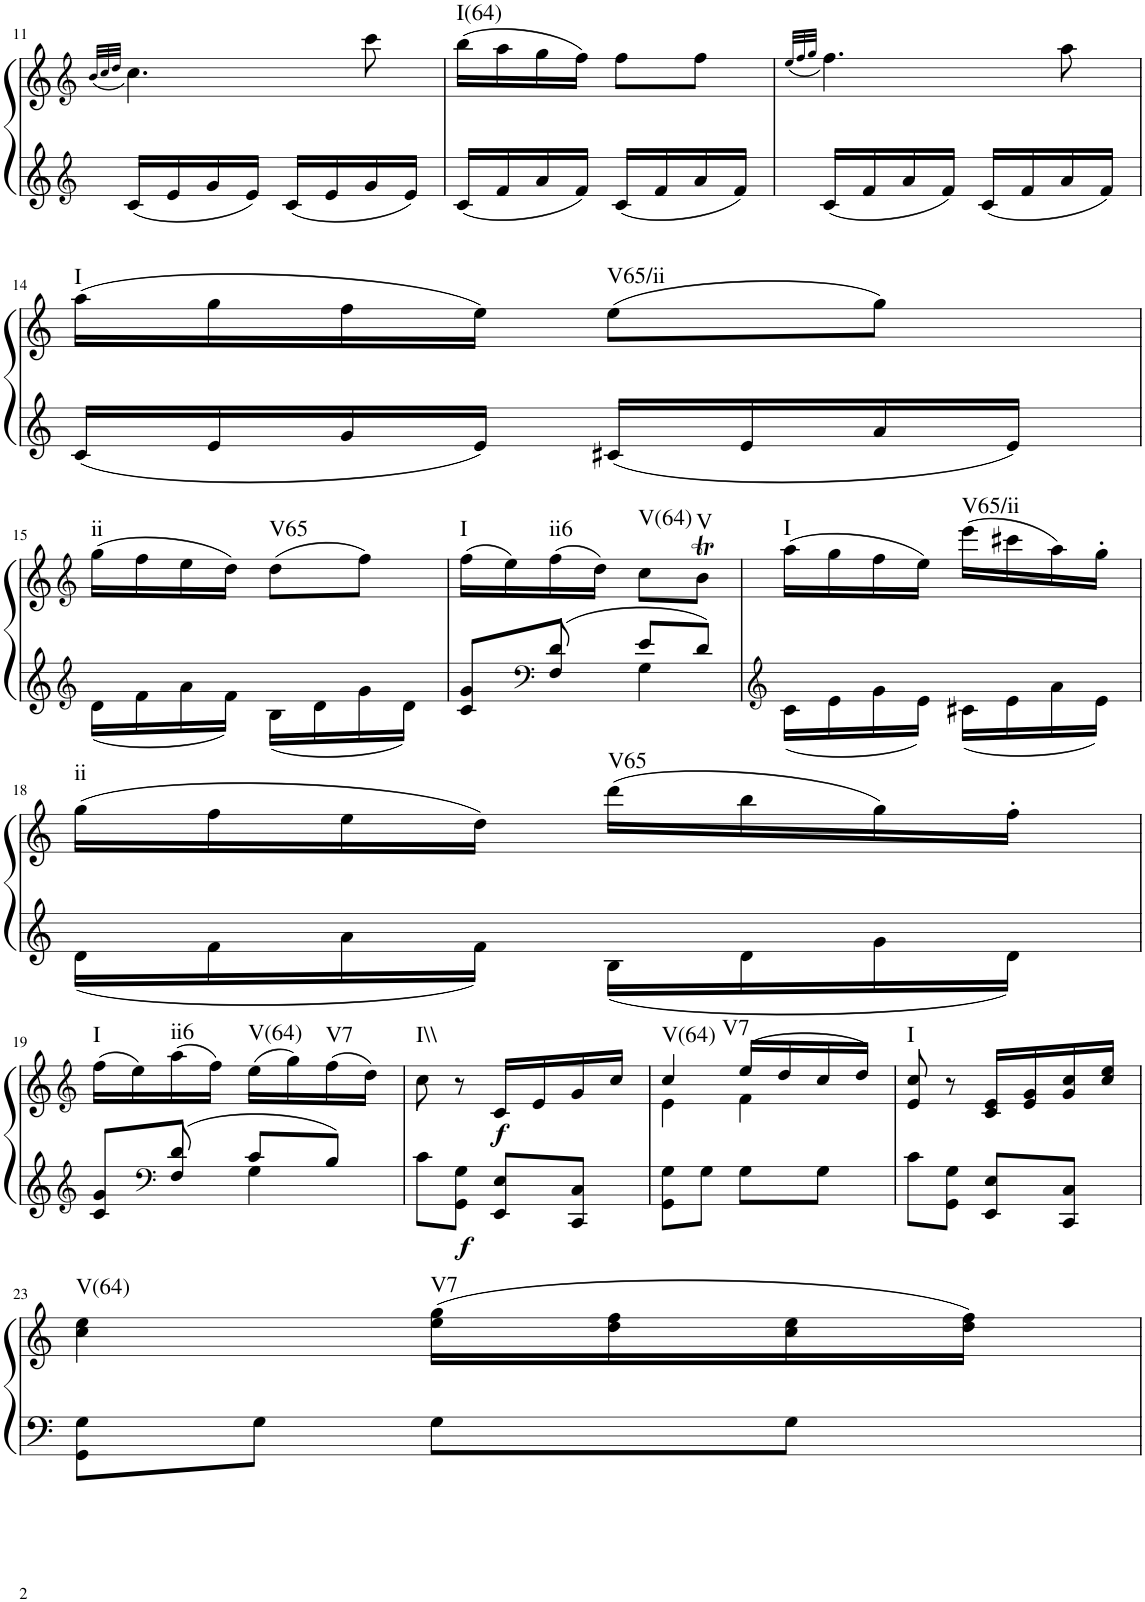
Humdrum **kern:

**kern	**kern	**dynam	**harte
*part1	*part1	*part1	*part1
*staff2	*staff1	*staff1/2	*
*I"Klavier linke Hand	*	*	*
!!LO:PB:g=z
*clefG2	*clefG2	*	*
*k[]	*k[]	*	*
*M2/4	*M2/4	*	*
=11	=11	=11	=11
.	(32qb/LLL	.	.
.	32qcc/	.	.
.	32qdd/JJJ	.	.
16c/LL	4.cc\)	.	.
16e/	.	.	.
16g/	.	.	.
16e/JJ	.	.	.
16c/LL	.	.	.
16e/	.	.	.
16g/	8ccc\	.	.
16e/JJ	.	.	.
=12	=12	=12	=12
!	!	!	!LO:H:kt=I(64)
16c/LL	(16bb\LL	.	N
16f/	16aa\	.	.
16a/	16gg\	.	.
16f/JJ	16ff\JJ)	.	.
16c/LL	8ff\L	.	.
16f/	.	.	.
16a/	8ff\J	.	.
16f/JJ	.	.	.
=13	=13	=13	=13
.	(32qee/LLL	.	.
.	32qff/	.	.
.	32qgg/JJJ	.	.
16c/LL	4.ff\)	.	.
16f/	.	.	.
16a/	.	.	.
16f/JJ	.	.	.
16c/LL	.	.	.
16f/	.	.	.
16a/	8aa\	.	.
16f/JJ	.	.	.
!!LO:LB:g=z
=14	=14	=14	=14
!	!	!	!LO:H:kt=I
16c/LL	(16aa\LL	.	N
16e/	16gg\	.	.
16g/	16ff\	.	.
16e/JJ	16ee\JJ)	.	.
!	!	!	!LO:H:kt=V65/ii
16c#X/LL	(8ee\L	.	N
16e/	.	.	.
16a/	8gg\J)	.	.
16e/JJ	.	.	.
!!LO:LB:g=z
=15	=15	=15	=15
*clefG2	*clefG2	*	*
*^	*	*	*
!	!	!	!	!LO:H:kt=ii
2ryy	16d\LL	(16gg\LL	.	N
.	16f\	16ff\	.	.
.	16a\	16ee\	.	.
.	16f\JJ	16dd\JJ)	.	.
!	!	!	!	!LO:H:kt=V65
.	16B\LL	(8dd\L	.	N
.	16d\	.	.	.
.	16g\	8ff\J)	.	.
.	16d\JJ	.	.	.
=16	=16	=16	=16	=16
!	!	!	!	!LO:H:kt=I
8ryy	8c/ 8g/L	(16ff\LL	.	N
.	.	16ee\)	.	.
*clefF4	*	*	*	*
!	!	!	!	!LO:H:kt=ii6
8d/	8F/J	(16ff\	.	N
.	.	16dd\JJ)	.	.
!	!	!	!	!LO:H:kt=V(64)
8e/L	4G\	8cc\L	.	N
!	!	!	!	!LO:H:kt=V
8d/J	.	8bt\J	.	N
=17	=17	=17	=17	=17
*clefG2	*	*	*	*
!	!	!	!	!LO:H:kt=I
2ryy	16c\LL	(16aa\LL	.	N
.	16e\	16gg\	.	.
.	16g\	16ff\	.	.
.	16e\JJ	16ee\JJ)	.	.
!	!	!	!	!LO:H:kt=V65/ii
.	16c#X\LL	(16eee\LL	.	N
.	16e\	16ccc#X\	.	.
.	16a\	16aa\)	.	.
.	16e\JJ	16gg'\JJ	.	.
!!LO:LB:g=z
=18	=18	=18	=18	=18
!	!	!	!	!LO:H:kt=ii
2ryy	16d\LL	(16gg\LL	.	N
.	16f\	16ff\	.	.
.	16a\	16ee\	.	.
.	16f\JJ	16dd\JJ)	.	.
!	!	!	!	!LO:H:kt=V65
.	16B\LL	(16ddd\LL	.	N
.	16d\	16bb\	.	.
.	16g\	16gg\)	.	.
.	16d\JJ	16ff'\JJ	.	.
!!LO:LB:g=z
=19	=19	=19	=19	=19
*clefG2	*	*clefG2	*	*
!	!	!	!	!LO:H:kt=I
8ryy	8c/ 8g/L	(16ff\LL	.	N
.	.	16ee\)	.	.
*clefF4	*	*	*	*
!	!	!	!	!LO:H:kt=ii6
8d/	8F/J	(16aa\	.	N
.	.	16ff\JJ)	.	.
!	!	!	!	!LO:H:kt=V(64)
8c/L	4G\	(16ee\LL	.	N
.	.	16gg\)	.	.
!	!	!	!	!LO:H:kt=V7
8B/J	.	(16ff\	.	N
.	.	16dd\JJ)	.	.
*v	*v	*	*	*
=20	=20	=20	=20
!	!	!	!LO:H:kt=I\\
8c\L	8cc\	.	N
!	!	!LO:DY:b=2	!
8GG\ 8G\J	8r	f	.
!	!	!LO:DY:b	!
8EE/ 8E/L	16c/LL	f	.
.	16e/	.	.
8CC/ 8C/J	16g/	.	.
.	16cc/JJ	.	.
=21	=21	=21	=21
*	*^	*	*
!	!	!	!	!LO:H:kt=V(64)
8GG\ 8G\L	4cc/	4e\	.	N
8G\J	.	.	.	.
!	!	!	!	!LO:H:kt=V7
8G\L	(16ee/LL	4f\	.	N
.	16dd/	.	.	.
8G\J	16cc/	.	.	.
.	16dd/JJ)	.	.	.
*	*v	*v	*	*
=22	=22	=22	=22
!	!	!	!LO:H:kt=I
8c\L	8e/ 8cc/	.	N
8GG\ 8G\J	8r	.	.
8EE/ 8E/L	16c/ 16e/LL	.	.
.	16e/ 16g/	.	.
8CC/ 8C/J	16g/ 16cc/	.	.
.	16cc/ 16ee/JJ	.	.
!!LO:LB:g=z
=23	=23	=23	=23
!	!	!	!LO:H:kt=V(64)
8GG\ 8G\L	4cc\ 4ee\	.	N
8G\J	.	.	.
!	!	!	!LO:H:kt=V7
8G\L	(16ee\ 16gg\LL	.	N
.	16dd\ 16ff\	.	.
8G\J	16cc\ 16ee\	.	.
.	16dd\ 16ff\JJ)	.	.
=	=	=	=
*-	*-	*-	*-
